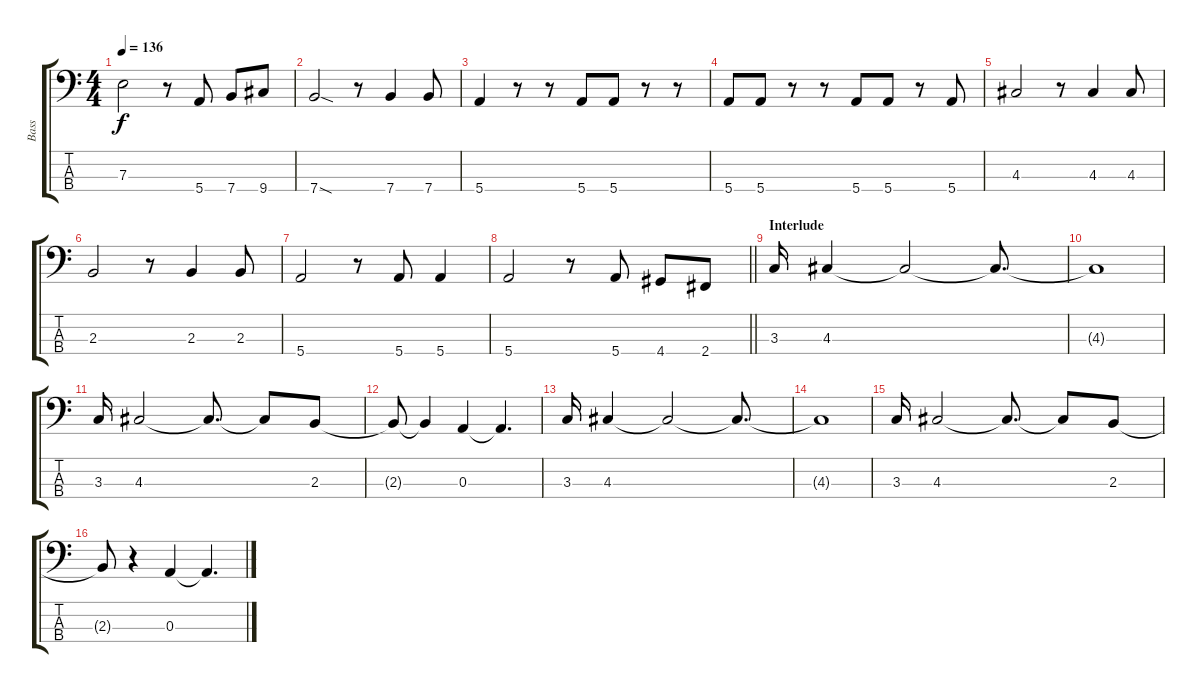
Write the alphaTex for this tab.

\track ("Bass" "Bass") {instrument electricbasspick}
\staff {score tabs}
\tuning (G2 D2 A1 E1) {hide}
\ts (4 4)
\tempo 136
\clef f4
\ks c
7.3.2{dy f} r.8 5.4.8 7.4.8 9.4.8 |
7.4{sod}.2 r.8 7.4.4 7.4.8 |
5.4.4 r.8 r.8 5.4.8 5.4.8 r.8 r.8 |
5.4.8 5.4.8 r.8 r.8 5.4.8 5.4.8 r.8 5.4.8 |
4.3.2 r.8 4.3.4 4.3.8 |
2.3.2 r.8 2.3.4 2.3.8 |
5.4.2 r.8 5.4.8 5.4.4 |
\barLineRight lightlight
5.4.2 r.8 5.4.8 4.4.8 2.4.8 |
\section ("" "Interlude")
3.3.16 4.3.4 4.3{t}.2 4.3{t}.8{d} |
4.3{t}.1 |
3.3.16 4.3.2 4.3{t}.8{d} 4.3{t}.8 2.3.8 |
2.3{t}.8 2.3{t}.4 0.3.4 0.3{t}.4{d} |
3.3.16 4.3.4 4.3{t}.2 4.3{t}.8{d} |
4.3{t}.1 |
3.3.16 4.3.2 4.3{t}.8{d} 4.3{t}.8 2.3.8 |
2.3{t}.8 r.4 0.3.4 0.3{t}.4{d}
